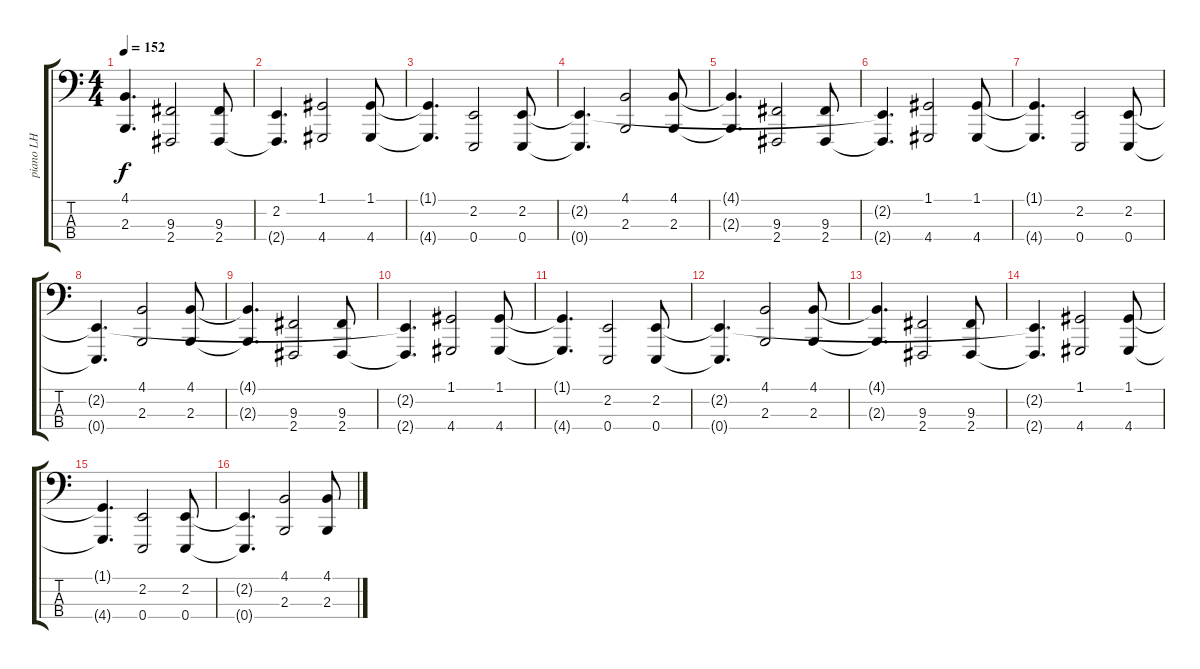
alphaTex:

\track ("piano LH" "piano LH") {instrument acousticgrandpiano}
\staff {score tabs}
\tuning (G2 D2 A1 E1) {hide}
\ts (4 4)
\tempo 152
\clef f4
\ks c
(4.1{t} 2.3{t}).4{d dy f} (9.3 2.4).2 (9.3 2.4).8 |
(2.2{t} 2.4{t}).4{d} (1.1 4.4).2 (1.1 4.4).8 |
(1.1{t} 4.4{t}).4{d} (2.2 0.4).2 (2.2 0.4).8 |
(2.2{t} 0.4{t}).4{d} (4.1 2.3).2 (4.1 2.3).8 |
(4.1{t} 2.3{t}).4{d} (9.3 2.4).2 (9.3 2.4).8 |
(2.2{t} 2.4{t}).4{d} (1.1 4.4).2 (1.1 4.4).8 |
(1.1{t} 4.4{t}).4{d} (2.2 0.4).2 (2.2 0.4).8 |
(2.2{t} 0.4{t}).4{d} (4.1 2.3).2 (4.1 2.3).8 |
(4.1{t} 2.3{t}).4{d} (9.3 2.4).2 (9.3 2.4).8 |
(2.2{t} 2.4{t}).4{d} (1.1 4.4).2 (1.1 4.4).8 |
(1.1{t} 4.4{t}).4{d} (2.2 0.4).2 (2.2 0.4).8 |
(2.2{t} 0.4{t}).4{d} (4.1 2.3).2 (4.1 2.3).8 |
(4.1{t} 2.3{t}).4{d} (9.3 2.4).2 (9.3 2.4).8 |
(2.2{t} 2.4{t}).4{d} (1.1 4.4).2 (1.1 4.4).8 |
(1.1{t} 4.4{t}).4{d} (2.2 0.4).2 (2.2 0.4).8 |
(2.2{t} 0.4{t}).4{d} (4.1 2.3).2 (4.1 2.3).8
